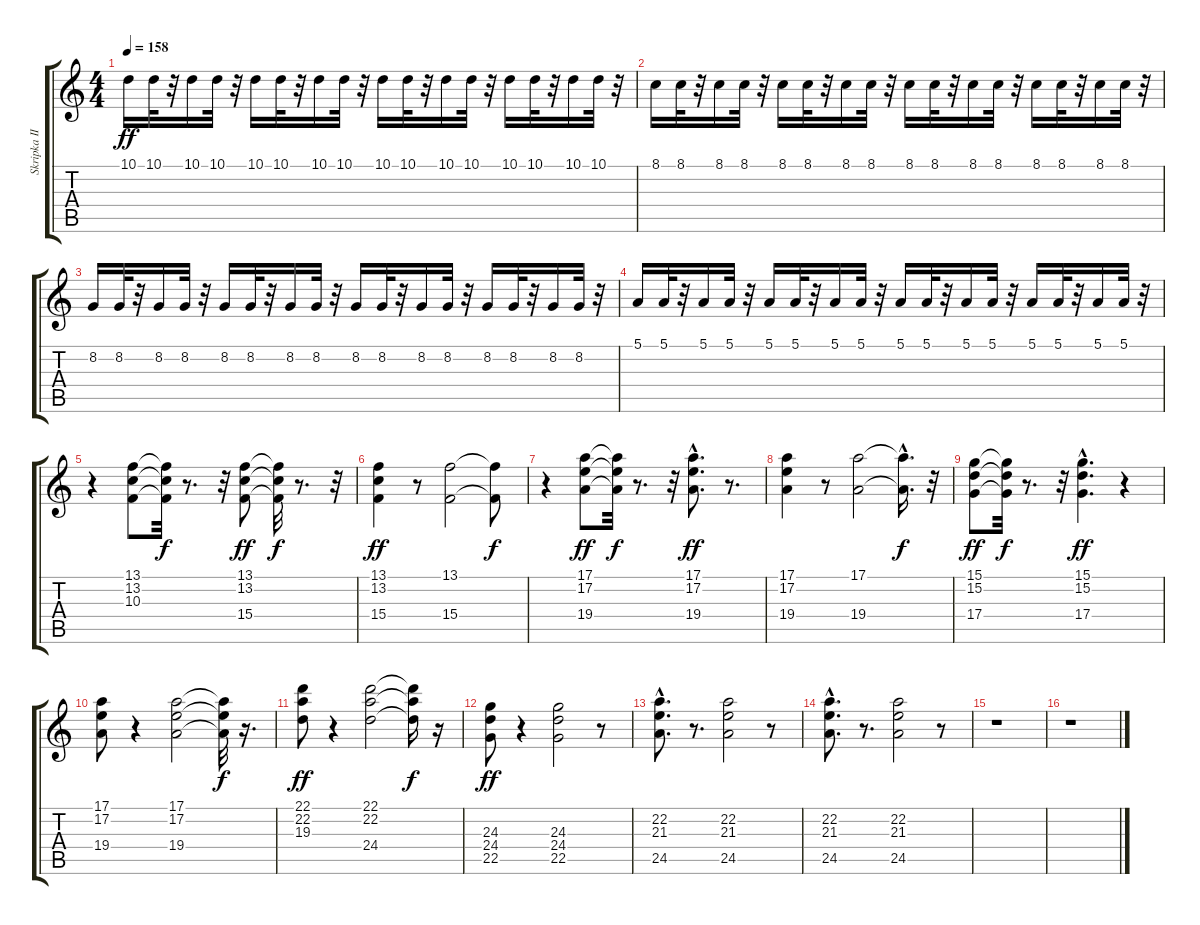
\track ("Skripka II" "Skripka II") {instrument viola}
\staff {score tabs}
\tuning (E4 B3 G3 D3 A2 E2) {hide}
\ts (4 4)
\tempo 158
\clef g2
\ks c
10.1.16{dy ff} 10.1.32 r.32 10.1.16 10.1.32 r.32 10.1.16 10.1.32 r.32 10.1.16 10.1.32 r.32 10.1.16 10.1.32 r.32 10.1.16 10.1.32 r.32 10.1.16 10.1.32 r.32 10.1.16 10.1.32 r.32 |
8.1.16 8.1.32 r.32 8.1.16 8.1.32 r.32 8.1.16 8.1.32 r.32 8.1.16 8.1.32 r.32 8.1.16 8.1.32 r.32 8.1.16 8.1.32 r.32 8.1.16 8.1.32 r.32 8.1.16 8.1.32 r.32 |
8.2.16 8.2.32 r.32 8.2.16 8.2.32 r.32 8.2.16 8.2.32 r.32 8.2.16 8.2.32 r.32 8.2.16 8.2.32 r.32 8.2.16 8.2.32 r.32 8.2.16 8.2.32 r.32 8.2.16 8.2.32 r.32 |
5.1.16 5.1.32 r.32 5.1.16 5.1.32 r.32 5.1.16 5.1.32 r.32 5.1.16 5.1.32 r.32 5.1.16 5.1.32 r.32 5.1.16 5.1.32 r.32 5.1.16 5.1.32 r.32 5.1.16 5.1.32 r.32 |
r.4 (13.1 13.2 10.3).8 (13.1{t} 13.2{t} 10.3{t}).32{dy f} r.8{d} r.32 (13.1 13.2 15.4).8{dy ff} (13.1{t} 13.2{t} 15.4{t}).32{dy f} r.8{d} r.32 |
(13.1 13.2 15.4).4{dy ff} r.8 (13.1 15.4).2 (13.1{t} 15.4{t}).8{dy f} |
r.4 (17.1 17.2 19.4).8{dy ff} (17.1{t} 17.2{t} 19.4{t}).32{dy f} r.8{d} r.32 (17.1{hac} 17.2{hac} 19.4{hac}).8{d dy ff} r.8{d} |
(17.1 17.2 19.4).4 r.8 (17.1 19.4).2 (17.1{hac t} 19.4{hac t}).16{d dy f} r.32 |
(15.1 15.2 17.4).8{dy ff} (15.1{t} 15.2{t} 17.4{t}).32{dy f} r.8{d} r.32 (15.1{hac} 15.2{hac} 17.4{hac}).4{d dy ff} r.4 |
(17.1 17.2 19.4).8 r.4 (17.1 17.2 19.4).2 (17.1{t} 17.2{t} 19.4{t}).32{dy f} r.16{d} |
(22.1 22.2 19.3).8{dy ff} r.4 (22.1 22.2 24.4).2 (22.1{t} 22.2{t} 24.4{t}).16{dy f} r.16 |
(24.3 24.4 22.5).8{dy ff} r.4 (24.3 24.4 22.5).2 r.8 |
(22.2{hac} 21.3{hac} 24.5{hac}).8{d} r.8{d} (22.2 21.3 24.5).2 r.8 |
(22.2{hac} 21.3{hac} 24.5{hac}).8{d} r.8{d} (22.2 21.3 24.5).2 r.8 |
r.1 |
r.1
